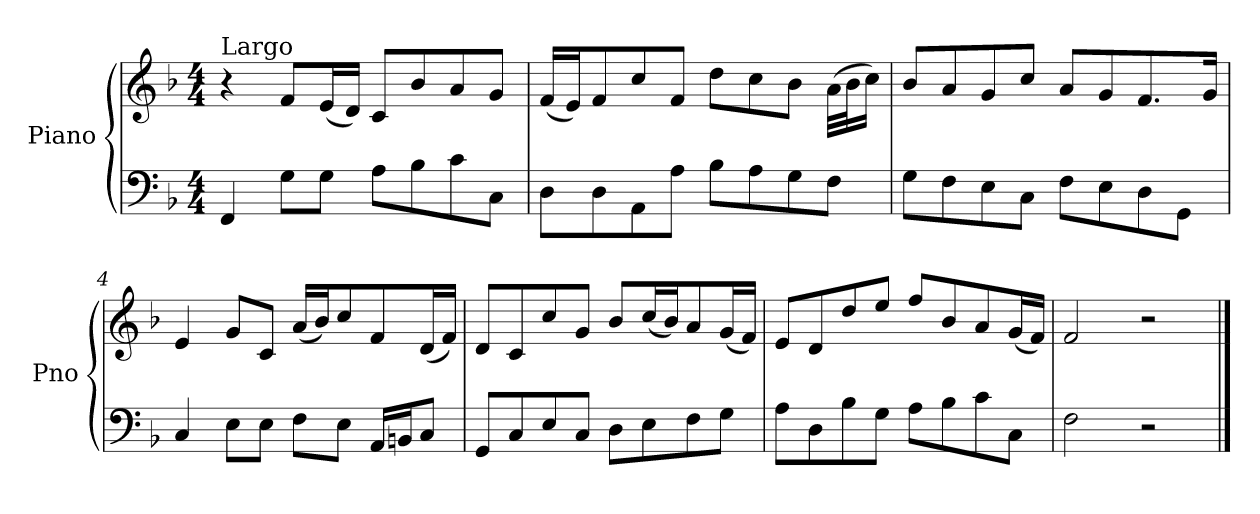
**kern	**kern
*part1	*part1
*staff2	*staff1
*I"Piano	*
*I'Pno	*
*clefF4	*clefG2
*k[b-]	*k[b-]
*F:	*F:
*M4/4	*M4/4
=1	=1
!	!LO:TX:a:t=Largo
4FF/	4r
8G\L	8f/L
8G\J	(16e/L
.	16d/JJ)
8A\L	8c/L
8B-\	8b-/
8c\	8a/
8C\J	8g/J
=2	=2
8D\L	(16f/LL
.	16e/J)
8D\	8f/
8AA\	8cc/
8A\J	8f/J
8B-\L	8dd\L
8A\	8cc\
8G\	8b-\J
8F\J	(32a\LLL
.	32b-\J
.	16cc\JJ)
=3	=3
8G\L	8b-/L
8F\	8a/
8E\	8g/
8C\J	8cc/J
8F\L	8a/L
8E\	8g/
8D\	8.f/
8GG\J	.
.	16g/Jk
!!LO:LB:g=z
=4	=4
4C/	4e/
8E\L	8g/L
8E\J	8c/J
8F\L	(16a/LL
.	16b-/J)
8E\J	8cc/
16AA/LL	8f/
16BBn/J	.
8C/J	(16d/L
.	16f/JJ)
=5	=5
8GG/L	8d/L
8C/	8c/
8E/	8cc/
8C/J	8g/J
8D\L	8b-/L
8E\	(16cc/L
.	16b-/J)
8F\	8a/
8G\J	(16g/L
.	16f/JJ)
=6	=6
8A\L	8e/L
8D\	8d/
8B-\	8dd/
8G\J	8ee/J
8A\L	8ff/L
8B-\	8b-/
8c\	8a/
8C\J	(16g/L
.	16f/JJ)
=7	=7
2F\	2f/
2r	2r
==	==
*-	*-
